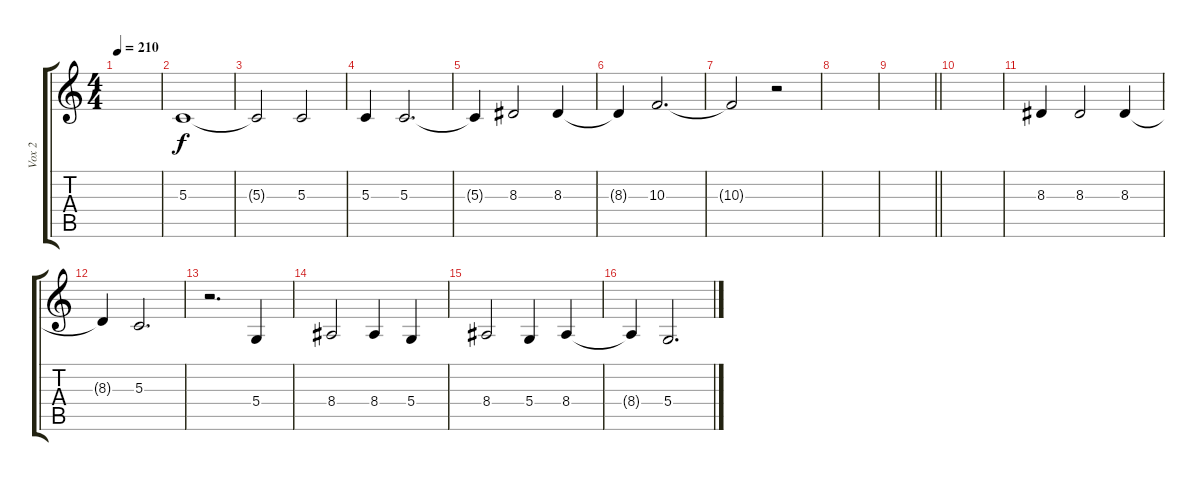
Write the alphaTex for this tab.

\track ("Vox 2" "Vox 2") {instrument viola}
\staff {score tabs}
\tuning (E4 B3 G3 D3 A2 E2) {hide}
\ts (4 4)
\tempo 210
\clef g2
\ks c
|
5.3.1 |
5.3{t}.2 5.3.2 |
5.3.4 5.3.2{d} |
5.3{t}.4 8.3.2 8.3.4 |
8.3{t}.4 10.3.2{d} |
10.3{t}.2 r.2 |
|
\barLineRight lightlight
|
\section ("" " ")
|
8.3.4 8.3.2 8.3.4 |
8.3{t}.4 5.3.2{d} |
r.2{d} 5.4.4 |
8.4.2 8.4.4 5.4.4 |
8.4.2 5.4.4 8.4.4 |
8.4{t}.4 5.4.2{d}
